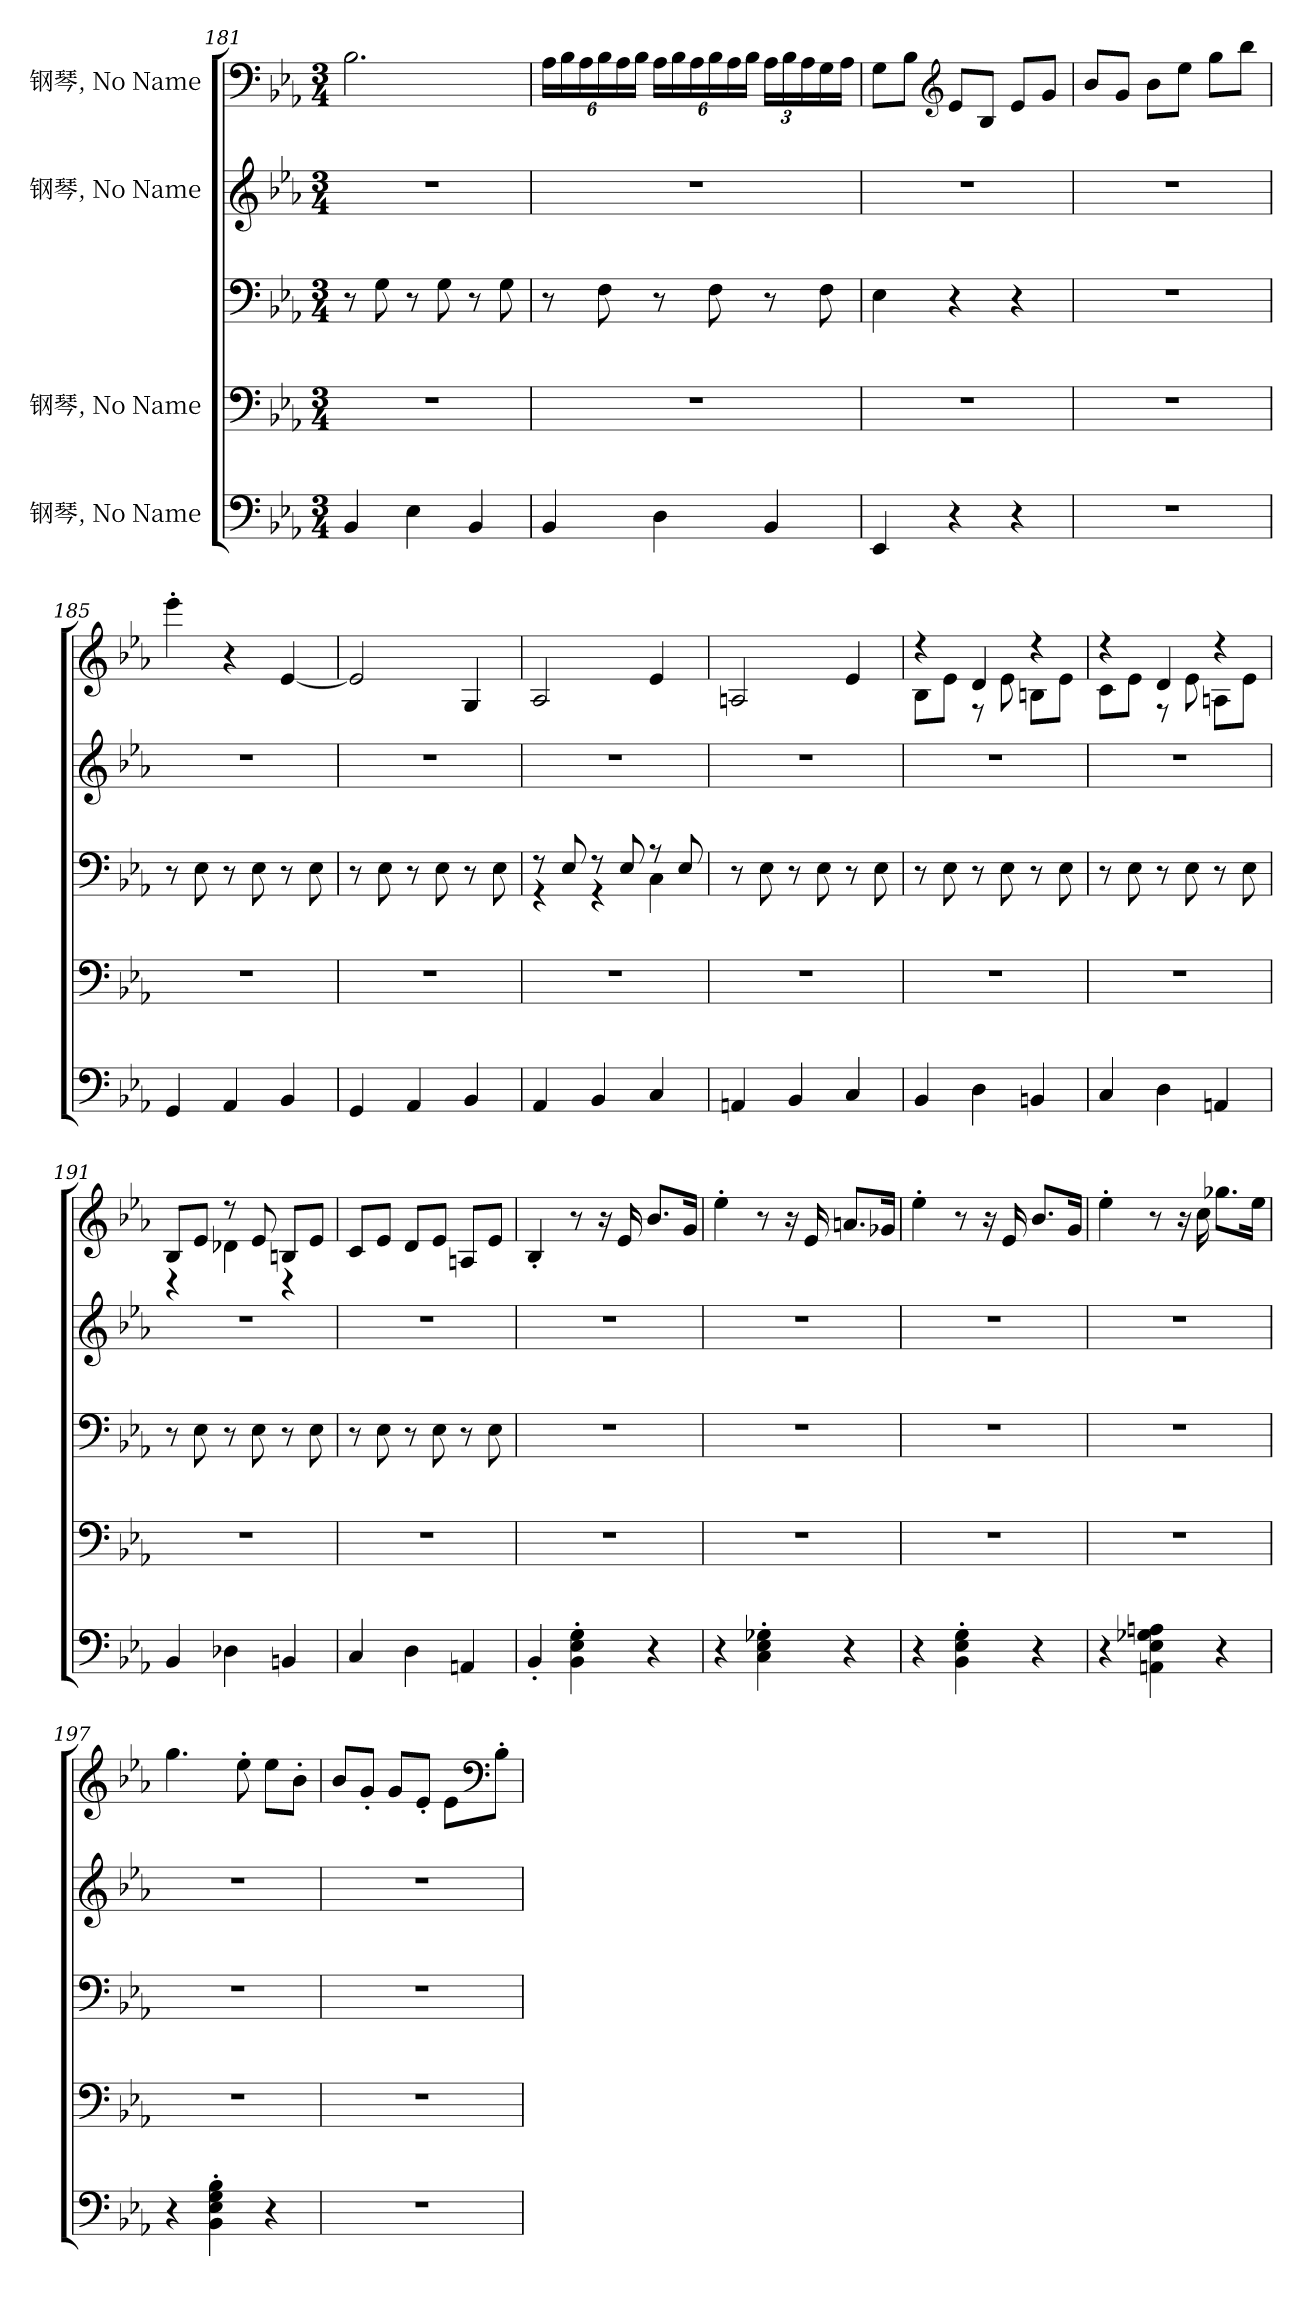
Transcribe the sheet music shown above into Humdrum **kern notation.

**kern	**kern	**kern	**kern	**kern
*part4	*part3	*part3	*part2	*part1
*staff5	*staff4	*staff3	*staff2	*staff1
*I"钢琴, No Name	*I"钢琴, No Name	*	*I"钢琴, No Name	*I"钢琴, No Name
*clefF4	*clefF4	*clefF4	*clefG2	*clefF4
*k[b-e-a-]	*k[b-e-a-]	*k[b-e-a-]	*k[b-e-a-]	*k[b-e-a-]
*M3/4	*M3/4	*M3/4	*M3/4	*M3/4
*MM233	*MM233	*MM233	*MM233	*MM233
=181	=181	=181	=181	=181
4BB-/	2.r	8r	2.r	2.B-\
.	.	8G\	.	.
4E-\	.	8r	.	.
.	.	8G\	.	.
4BB-/	.	8r	.	.
.	.	8G\	.	.
!!LO:LB:g=z
=182	=182	=182	=182	=182
*	*	*	*	*Xbrackettup
4BB-/	2.r	8r	2.r	24A-\LL
.	.	.	.	24B-\
.	.	.	.	24A-\
.	.	8F\	.	24B-\
.	.	.	.	24A-\
.	.	.	.	24B-\JJ
4D\	.	8r	.	24A-\LL
.	.	.	.	24B-\
.	.	.	.	24A-\
.	.	8F\	.	24B-\
.	.	.	.	24A-\
.	.	.	.	24B-\JJ
4BB-/	.	8r	.	24A-\LL
.	.	.	.	24B-\
.	.	.	.	24A-\
*	*	*	*	*MM227
.	.	8F\	.	16G\
*	*	*	*	*MM225
.	.	.	.	16A-\JJ
=183	=183	=183	=183	=183
*	*	*	*	*MM233
4EE-/	2.r	4E-\	2.r	8G\L
.	.	.	.	8B-\J
*	*	*	*	*clefG2
4r	.	4r	.	8e-/L
.	.	.	.	8B-/J
4r	.	4r	.	8e-/L
.	.	.	.	8g/J
=184	=184	=184	=184	=184
2.r	2.r	2.r	2.r	8b-/L
.	.	.	.	8g/J
.	.	.	.	8b-\L
.	.	.	.	8ee-\J
.	.	.	.	8gg\L
.	.	.	.	8bb-\J
=185	=185	=185	=185	=185
*	*	*	*	*MM233
4GG/	2.r	8r	2.r	4eee-'\
.	.	8E-\	.	.
4AA-/	.	8r	.	4r
.	.	8E-\	.	.
4BB-/	.	8r	.	[4e-/
.	.	8E-\	.	.
!!LO:PB:g=z
=186	=186	=186	=186	=186
4GG/	2.r	8r	2.r	2e-/]
.	.	8E-\	.	.
4AA-/	.	8r	.	.
.	.	8E-\	.	.
4BB-/	.	8r	.	4G/
.	.	8E-\	.	.
=187	=187	=187	=187	=187
*	*	*^	*	*
4AA-/	2.r	8r	4r	2.r	2A-/
.	.	8E-/	.	.	.
4BB-/	.	8r	4r	.	.
.	.	8E-/	.	.	.
4C/	.	8r	4C\	.	4e-/
.	.	8E-/	.	.	.
*	*	*v	*v	*	*
=188	=188	=188	=188	=188
4AAn/	2.r	8r	2.r	2An/
.	.	8E-\	.	.
4BB-/	.	8r	.	.
.	.	8E-\	.	.
4C/	.	8r	.	4e-/
.	.	8E-\	.	.
=189	=189	=189	=189	=189
*	*	*	*	*MM233
*	*	*	*	*^
4BB-/	2.r	8r	2.r	4r	8B-\L
.	.	8E-\	.	.	8e-\J
4D\	.	8r	.	4d/	8r
.	.	8E-\	.	.	8e-\
4BBn/	.	8r	.	4r	8Bn\L
.	.	8E-\	.	.	8e-\J
=190	=190	=190	=190	=190	=190
4C/	2.r	8r	2.r	4r	8c\L
.	.	8E-\	.	.	8e-\J
4D\	.	8r	.	4d/	8r
.	.	8E-\	.	.	8e-\
4AAn/	.	8r	.	4r	8An\L
.	.	8E-\	.	.	8e-\J
!!LO:LB:g=z	!!
=191	=191	=191	=191	=191	=191
*	*	*	*	*MM233	*
4BB-/	2.r	8r	2.r	8B-/L	4r
.	.	8E-\	.	8e-/J	.
4D-X\	.	8r	.	8r	4d-X\
.	.	8E-\	.	8e-/	.
4BBn/	.	8r	.	8Bn/L	4r
.	.	8E-\	.	8e-/J	.
*	*	*	*	*v	*v
=192	=192	=192	=192	=192
4C/	2.r	8r	2.r	8c/L
.	.	8E-\	.	8e-/J
4D\	.	8r	.	8d/L
.	.	8E-\	.	8e-/J
*	*	*	*	*MM233
4AAn/	.	8r	.	8An/L
.	.	8E-\	.	8e-/J
=193	=193	=193	=193	=193
*	*	*	*	*MM233
4BB-'/	2.r	2.r	2.r	4B-'/
*	*	*	*	*MM230
4BB-\' 4E-\' 4G\'	.	.	.	8r
.	.	.	.	16r
.	.	.	.	16e-/
4r	.	.	.	8.b-/L
.	.	.	.	16g/Jk
=194	=194	=194	=194	=194
4r	2.r	2.r	2.r	4ee-'\
*	*	*	*	*MM230
4C\' 4E-\' 4G-X\'	.	.	.	8r
.	.	.	.	16r
.	.	.	.	16e-/
4r	.	.	.	8.an/L
.	.	.	.	16g-X/Jk
=195	=195	=195	=195	=195
4r	2.r	2.r	2.r	4ee-'\
*	*	*	*	*MM230
4BB-\' 4E-\' 4G\'	.	.	.	8r
.	.	.	.	16r
.	.	.	.	16e-/
4r	.	.	.	8.b-/L
.	.	.	.	16g/Jk
!!LO:PB:g=z
=196	=196	=196	=196	=196
4r	2.r	2.r	2.r	4ee-'\
*	*	*	*	*MM230
4AAn\ 4E-\ 4G-X\ 4An\	.	.	.	8r
.	.	.	.	16r
.	.	.	.	16cc\
4r	.	.	.	8.gg-X\L
.	.	.	.	16ee-\Jk
=197	=197	=197	=197	=197
4r	2.r	2.r	2.r	4.gg\
4BB-\' 4E-\' 4G\' 4B-\'	.	.	.	.
.	.	.	.	8ee-'\
4r	.	.	.	8ee-\L
.	.	.	.	8b-'\J
=198	=198	=198	=198	=198
2.r	2.r	2.r	2.r	8b-/L
.	.	.	.	8g'/J
.	.	.	.	8g/L
.	.	.	.	8e-'/J
.	.	.	.	8e-\L
*	*	*	*	*clefF4
.	.	.	.	8B-'\J
=	=	=	=	=
*-	*-	*-	*-	*-
